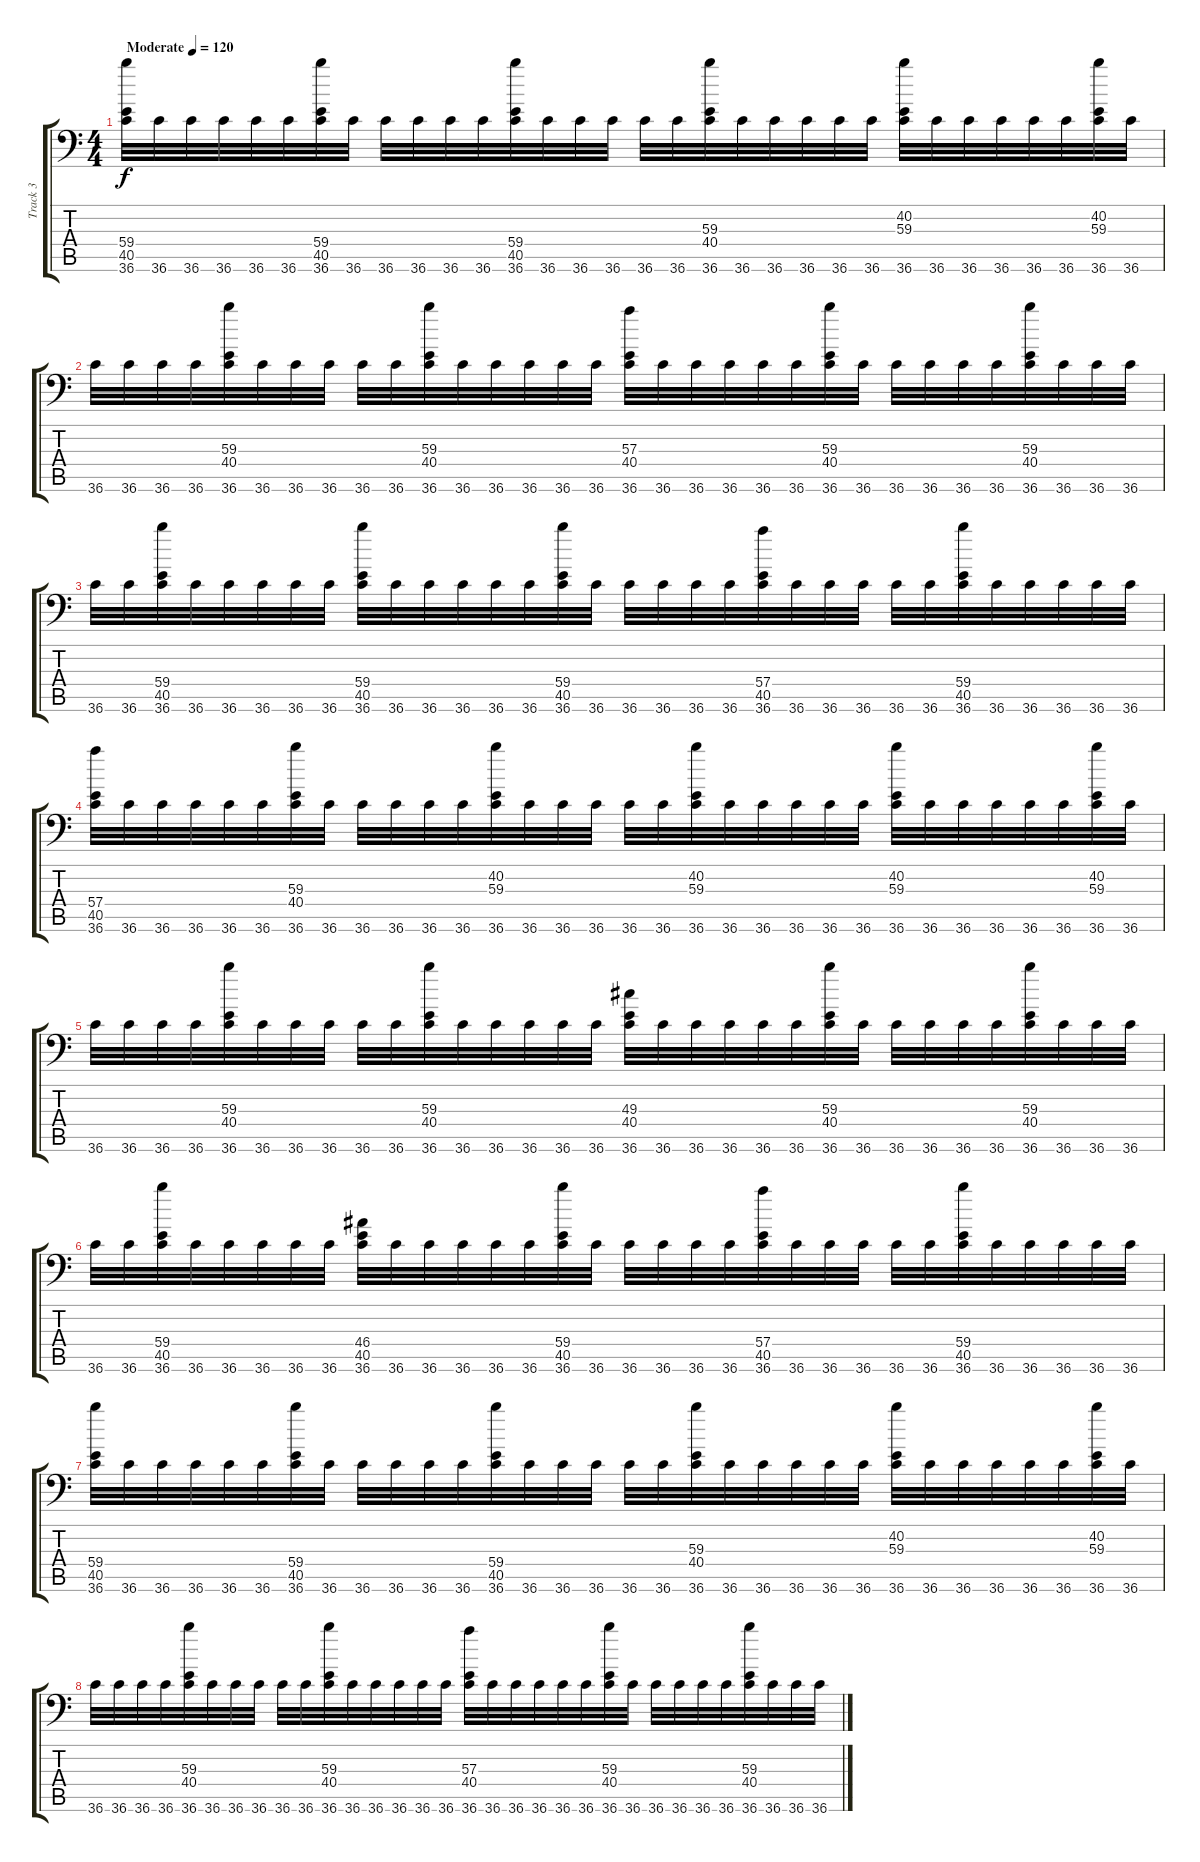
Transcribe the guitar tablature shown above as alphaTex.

\track ("Track 3" "Track 3") {instrument acousticgrandpiano}
\staff {score tabs}
\tuning (C-1 C-1 C-1 C-1 C-1 C-1) {hide}
\ts (4 4)
\tempo (120 "Moderate")
\clef f4
\ks c
(59.4 40.5 36.6).32{dy f instrument acousticgrandpiano} 36.6.32 36.6.32 36.6.32 36.6.32 36.6.32 (59.4 40.5 36.6).32 36.6.32 36.6.32 36.6.32 36.6.32 36.6.32 (59.4 40.5 36.6).32 36.6.32 36.6.32 36.6.32 36.6.32 36.6.32 (59.3 40.4 36.6).32 36.6.32 36.6.32 36.6.32 36.6.32 36.6.32 (40.2 59.3 36.6).32 36.6.32 36.6.32 36.6.32 36.6.32 36.6.32 (40.2 59.3 36.6).32 36.6.32 |
36.6.32 36.6.32 36.6.32 36.6.32 (59.3 40.4 36.6).32 36.6.32 36.6.32 36.6.32 36.6.32 36.6.32 (59.3 40.4 36.6).32 36.6.32 36.6.32 36.6.32 36.6.32 36.6.32 (57.3 40.4 36.6).32 36.6.32 36.6.32 36.6.32 36.6.32 36.6.32 (59.3 40.4 36.6).32 36.6.32 36.6.32 36.6.32 36.6.32 36.6.32 (59.3 40.4 36.6).32 36.6.32 36.6.32 36.6.32 |
36.6.32 36.6.32 (59.4 40.5 36.6).32 36.6.32 36.6.32 36.6.32 36.6.32 36.6.32 (59.4 40.5 36.6).32 36.6.32 36.6.32 36.6.32 36.6.32 36.6.32 (59.4 40.5 36.6).32 36.6.32 36.6.32 36.6.32 36.6.32 36.6.32 (57.4 40.5 36.6).32 36.6.32 36.6.32 36.6.32 36.6.32 36.6.32 (59.4 40.5 36.6).32 36.6.32 36.6.32 36.6.32 36.6.32 36.6.32 |
(57.4 40.5 36.6).32 36.6.32 36.6.32 36.6.32 36.6.32 36.6.32 (59.3 40.4 36.6).32 36.6.32 36.6.32 36.6.32 36.6.32 36.6.32 (40.2 59.3 36.6).32 36.6.32 36.6.32 36.6.32 36.6.32 36.6.32 (40.2 59.3 36.6).32 36.6.32 36.6.32 36.6.32 36.6.32 36.6.32 (40.2 59.3 36.6).32 36.6.32 36.6.32 36.6.32 36.6.32 36.6.32 (40.2 59.3 36.6).32 36.6.32 |
36.6.32 36.6.32 36.6.32 36.6.32 (59.3 40.4 36.6).32 36.6.32 36.6.32 36.6.32 36.6.32 36.6.32 (59.3 40.4 36.6).32 36.6.32 36.6.32 36.6.32 36.6.32 36.6.32 (49.3 40.4 36.6).32 36.6.32 36.6.32 36.6.32 36.6.32 36.6.32 (59.3 40.4 36.6).32 36.6.32 36.6.32 36.6.32 36.6.32 36.6.32 (59.3 40.4 36.6).32 36.6.32 36.6.32 36.6.32 |
36.6.32 36.6.32 (59.4 40.5 36.6).32 36.6.32 36.6.32 36.6.32 36.6.32 36.6.32 (46.4 40.5 36.6).32 36.6.32 36.6.32 36.6.32 36.6.32 36.6.32 (59.4 40.5 36.6).32 36.6.32 36.6.32 36.6.32 36.6.32 36.6.32 (57.4 40.5 36.6).32 36.6.32 36.6.32 36.6.32 36.6.32 36.6.32 (59.4 40.5 36.6).32 36.6.32 36.6.32 36.6.32 36.6.32 36.6.32 |
(59.4 40.5 36.6).32 36.6.32 36.6.32 36.6.32 36.6.32 36.6.32 (59.4 40.5 36.6).32 36.6.32 36.6.32 36.6.32 36.6.32 36.6.32 (59.4 40.5 36.6).32 36.6.32 36.6.32 36.6.32 36.6.32 36.6.32 (59.3 40.4 36.6).32 36.6.32 36.6.32 36.6.32 36.6.32 36.6.32 (40.2 59.3 36.6).32 36.6.32 36.6.32 36.6.32 36.6.32 36.6.32 (40.2 59.3 36.6).32 36.6.32 |
36.6.32 36.6.32 36.6.32 36.6.32 (59.3 40.4 36.6).32 36.6.32 36.6.32 36.6.32 36.6.32 36.6.32 (59.3 40.4 36.6).32 36.6.32 36.6.32 36.6.32 36.6.32 36.6.32 (57.3 40.4 36.6).32 36.6.32 36.6.32 36.6.32 36.6.32 36.6.32 (59.3 40.4 36.6).32 36.6.32 36.6.32 36.6.32 36.6.32 36.6.32 (59.3 40.4 36.6).32 36.6.32 36.6.32 36.6.32
